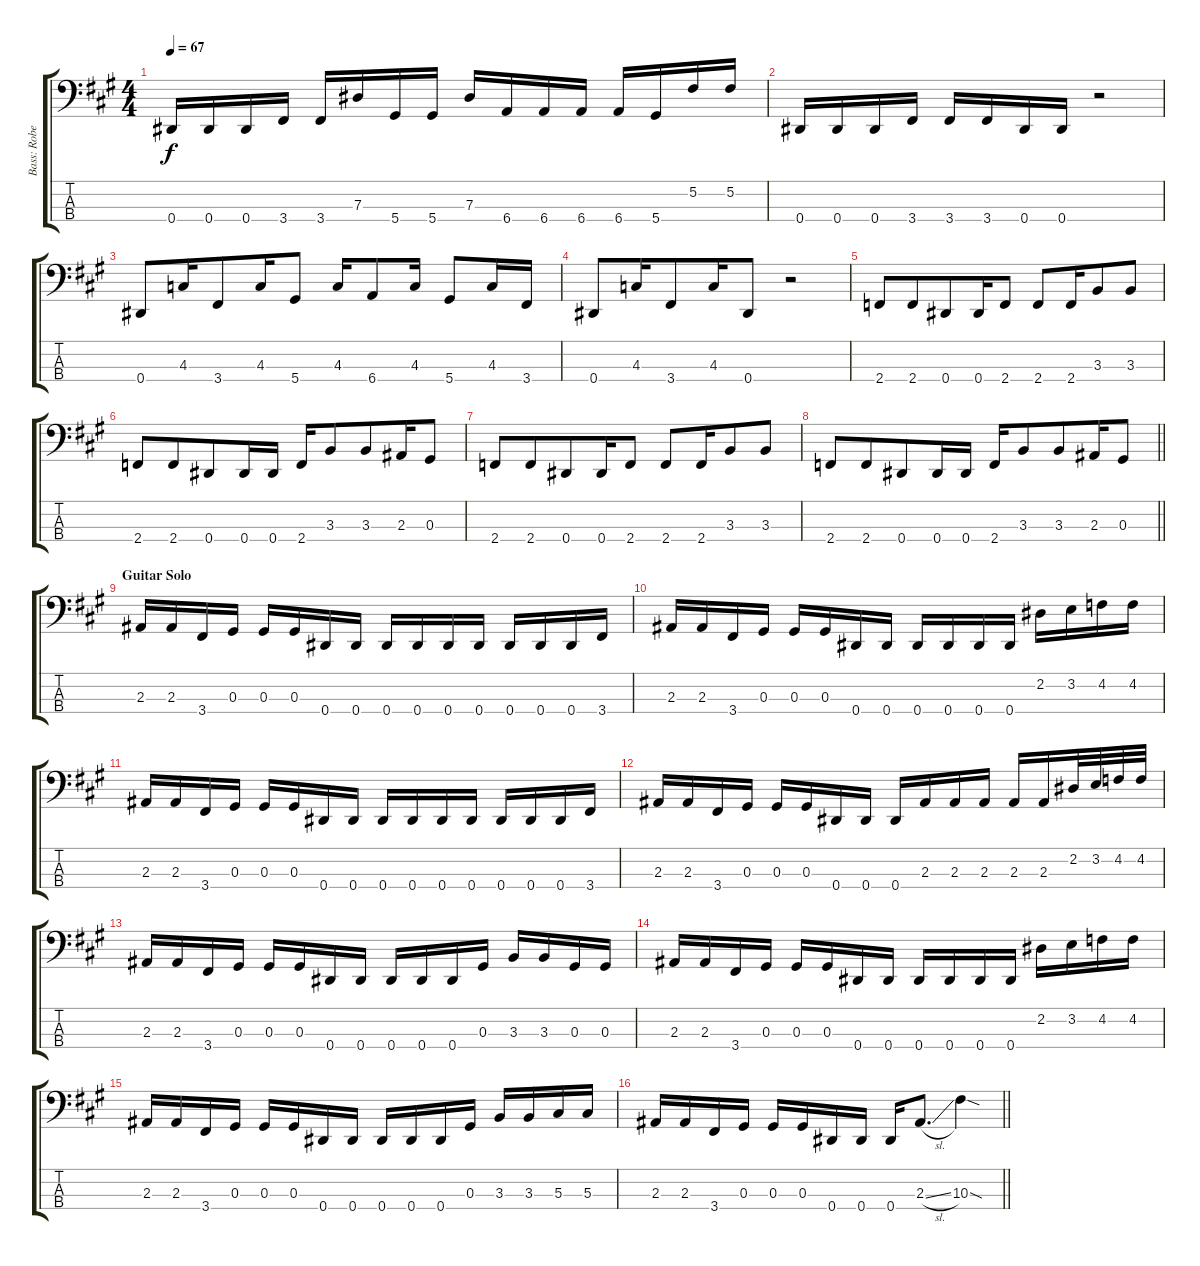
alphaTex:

\track ("Bass: Robert" "Bass: Robe") {instrument electricbassfinger}
\staff {score tabs}
\tuning (Gb2 Db2 Ab1 Eb1) {hide}
\ts (4 4)
\tempo 67
\clef f4
\ks a
0.4.16{dy f} 0.4.16 0.4.16 3.4.16 3.4.16 7.3.16 5.4.16 5.4.16 7.3.16 6.4.16 6.4.16 6.4.16 6.4.16 5.4.16 5.2.16 5.2.16 |
0.4.16 0.4.16 0.4.16 3.4.16 3.4.16 3.4.16 0.4.16 0.4.16 r.2 |
0.4.8 4.3.16 3.4.8{beam merge} 4.3.16 5.4.8 4.3.16 6.4.8{beam merge} 4.3.16 5.4.8 4.3.16 3.4.16 |
0.4.8 4.3.16 3.4.8{beam merge} 4.3.16 0.4.8 r.2 |
2.4.8 2.4.8{beam merge} 0.4.8 0.4.16 2.4.8 2.4.8 2.4.16{beam merge} 3.3.8 3.3.8 |
2.4.8 2.4.8{beam merge} 0.4.8 0.4.16 0.4.16 2.4.16 3.3.8 3.3.8{beam merge} 2.3.16 0.3.8 |
2.4.8 2.4.8{beam merge} 0.4.8 0.4.16 2.4.8 2.4.8 2.4.16{beam merge} 3.3.8 3.3.8 |
\barLineRight lightlight
2.4.8 2.4.8{beam merge} 0.4.8 0.4.16 0.4.16 2.4.16 3.3.8 3.3.8{beam merge} 2.3.16 0.3.8 |
\section ("" "Guitar Solo")
2.3.16 2.3.16 3.4.16 0.3.16 0.3.16 0.3.16 0.4.16 0.4.16 0.4.16 0.4.16 0.4.16 0.4.16 0.4.16 0.4.16 0.4.16 3.4.16 |
2.3.16 2.3.16 3.4.16 0.3.16 0.3.16 0.3.16 0.4.16 0.4.16 0.4.16 0.4.16 0.4.16 0.4.16 2.2.16 3.2.16 4.2.16 4.2.16 |
2.3.16 2.3.16 3.4.16 0.3.16 0.3.16 0.3.16 0.4.16 0.4.16 0.4.16 0.4.16 0.4.16 0.4.16 0.4.16 0.4.16 0.4.16 3.4.16 |
2.3.16 2.3.16 3.4.16 0.3.16 0.3.16 0.3.16 0.4.16 0.4.16 0.4.16 2.3.16 2.3.16 2.3.16 2.3.16 2.3.16 2.2.32 3.2.32 4.2.32 4.2.32 |
2.3.16 2.3.16 3.4.16 0.3.16 0.3.16 0.3.16 0.4.16 0.4.16 0.4.16 0.4.16 0.4.16 0.3.16 3.3.16 3.3.16 0.3.16 0.3.16 |
2.3.16 2.3.16 3.4.16 0.3.16 0.3.16 0.3.16 0.4.16 0.4.16 0.4.16 0.4.16 0.4.16 0.4.16 2.2.16 3.2.16 4.2.16 4.2.16 |
2.3.16 2.3.16 3.4.16 0.3.16 0.3.16 0.3.16 0.4.16 0.4.16 0.4.16 0.4.16 0.4.16 0.3.16 3.3.16 3.3.16 5.3.16 5.3.16 |
\barLineRight lightlight
2.3.16 2.3.16 3.4.16 0.3.16 0.3.16 0.3.16 0.4.16 0.4.16 0.4.16 2.3{sl}.8{d} 10.3{sod}.4
